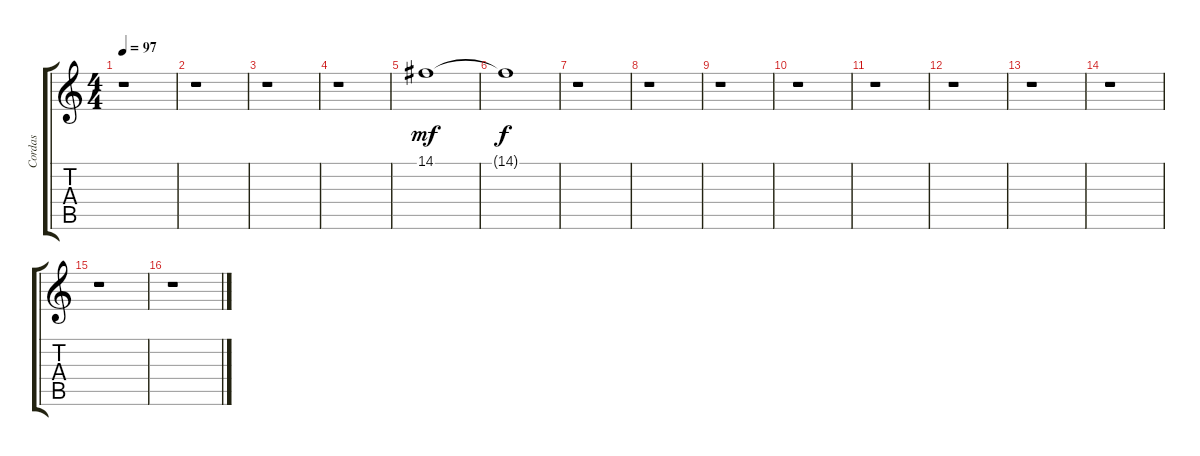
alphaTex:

\track ("Cordas" "Cordas") {instrument stringensemble1}
\staff {score tabs}
\tuning (E4 B3 G3 D3 A2 E2) {hide}
\ts (4 4)
\tempo 97
\clef g2
\ks c
r.1{dy f} |
r.1 |
r.1 |
r.1 |
14.1.1{dy mf} |
14.1{t}.1{dy f} |
r.1 |
r.1 |
r.1 |
r.1 |
r.1 |
r.1 |
r.1 |
r.1 |
r.1 |
r.1
